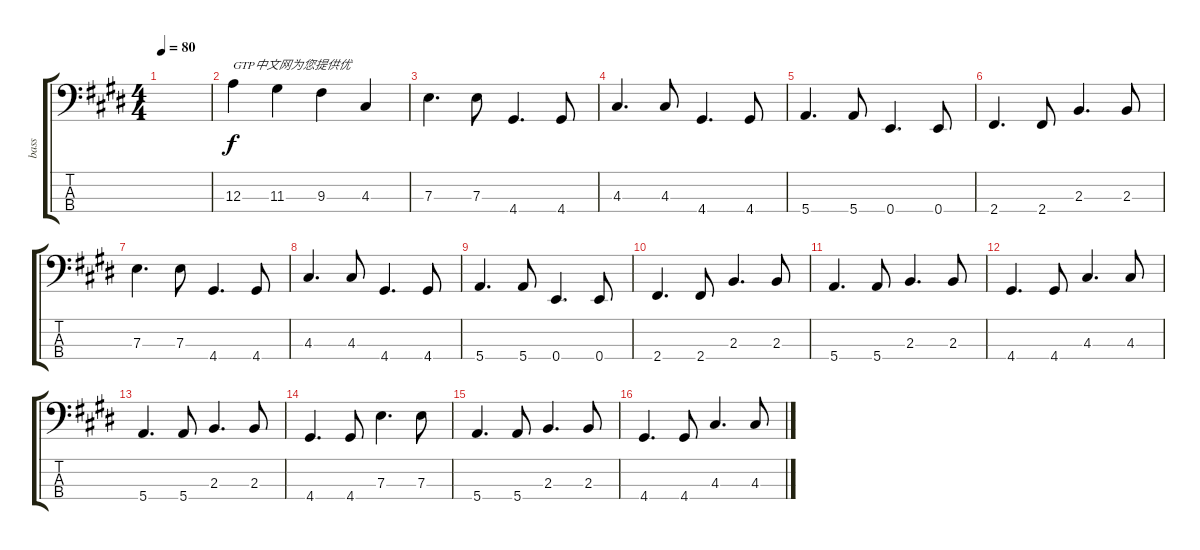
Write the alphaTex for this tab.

\track ("bass" "bass") {instrument electricbassfinger}
\staff {score tabs}
\tuning (G2 D2 A1 E1) {hide}
\ts (4 4)
\tempo 80
\clef f4
\ks c#minor
|
12.3.4{txt "GTP中文网为您提供优"} 11.3.4 9.3.4 4.3.4 |
7.3.4{d} 7.3.8 4.4.4{d} 4.4.8 |
4.3.4{d} 4.3.8 4.4.4{d} 4.4.8 |
5.4.4{d} 5.4.8 0.4.4{d} 0.4.8 |
2.4.4{d} 2.4.8 2.3.4{d} 2.3.8 |
7.3.4{d} 7.3.8 4.4.4{d} 4.4.8 |
4.3.4{d} 4.3.8 4.4.4{d} 4.4.8 |
5.4.4{d} 5.4.8 0.4.4{d} 0.4.8 |
2.4.4{d} 2.4.8 2.3.4{d} 2.3.8 |
5.4.4{d} 5.4.8 2.3.4{d} 2.3.8 |
4.4.4{d} 4.4.8 4.3.4{d} 4.3.8 |
5.4.4{d} 5.4.8 2.3.4{d} 2.3.8 |
4.4.4{d} 4.4.8 7.3.4{d} 7.3.8 |
5.4.4{d} 5.4.8 2.3.4{d} 2.3.8 |
4.4.4{d} 4.4.8 4.3.4{d} 4.3.8
